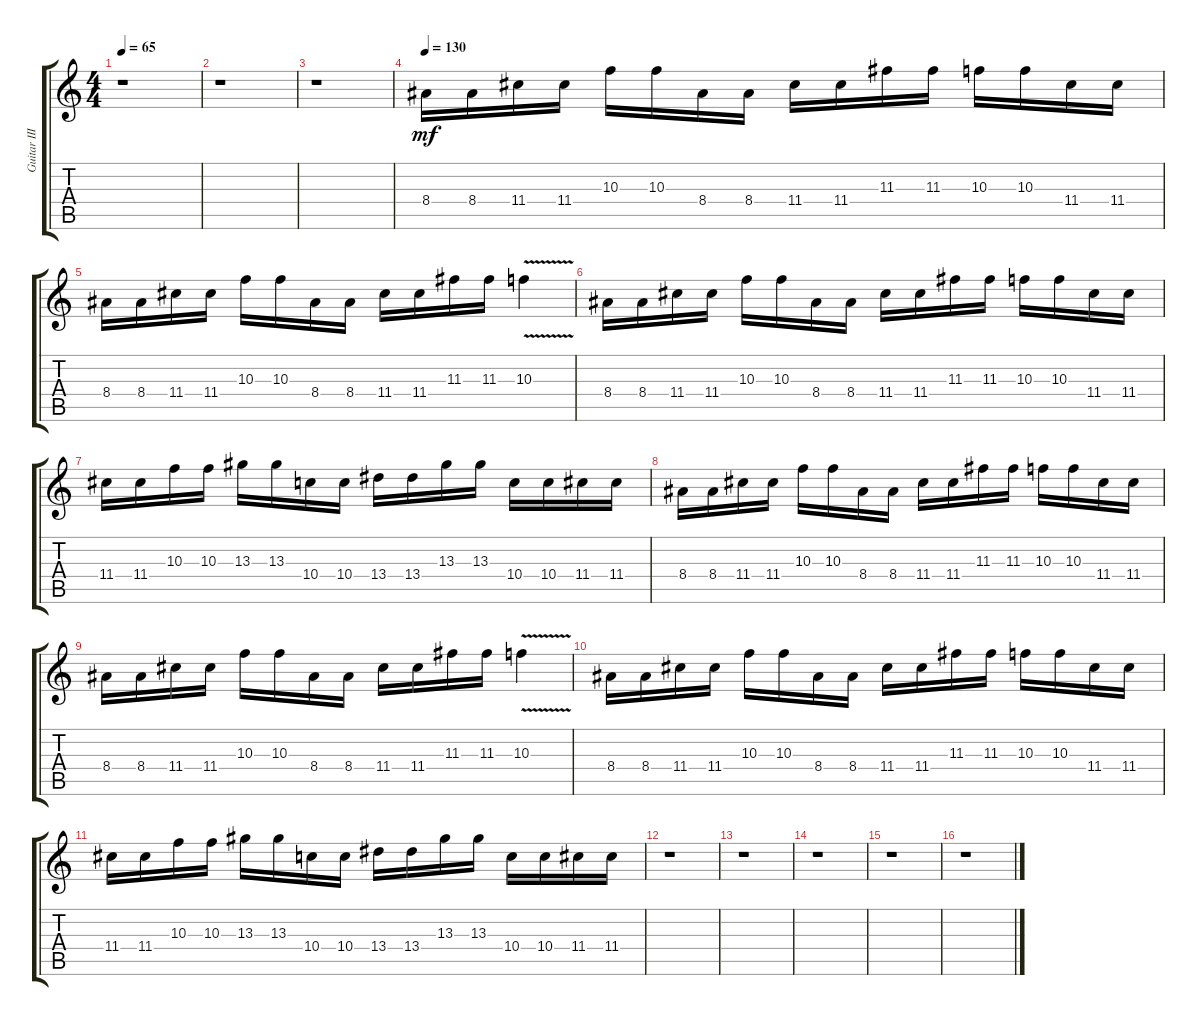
\track ("Guitar III" "Guitar III") {instrument distortionguitar}
\staff {score tabs}
\tuning (E4 B3 G3 D3 A2 E2) {hide}
\ts (4 4)
\tempo 65
\clef g2
\ks c
r.1{dy mf} |
r.1 |
r.1 |
\tempo 130
8.4.16 8.4.16 11.4.16 11.4.16 10.3.16 10.3.16 8.4.16 8.4.16 11.4.16 11.4.16 11.3.16 11.3.16 10.3.16 10.3.16 11.4.16 11.4.16 |
8.4.16 8.4.16 11.4.16 11.4.16 10.3.16 10.3.16 8.4.16 8.4.16 11.4.16 11.4.16 11.3.16 11.3.16 10.3{v}.4 |
8.4.16 8.4.16 11.4.16 11.4.16 10.3.16 10.3.16 8.4.16 8.4.16 11.4.16 11.4.16 11.3.16 11.3.16 10.3.16 10.3.16 11.4.16 11.4.16 |
11.4.16 11.4.16 10.3.16 10.3.16 13.3.16 13.3.16 10.4.16 10.4.16 13.4.16 13.4.16 13.3.16 13.3.16 10.4.16 10.4.16 11.4.16 11.4.16 |
8.4.16 8.4.16 11.4.16 11.4.16 10.3.16 10.3.16 8.4.16 8.4.16 11.4.16 11.4.16 11.3.16 11.3.16 10.3.16 10.3.16 11.4.16 11.4.16 |
8.4.16 8.4.16 11.4.16 11.4.16 10.3.16 10.3.16 8.4.16 8.4.16 11.4.16 11.4.16 11.3.16 11.3.16 10.3{v}.4 |
8.4.16 8.4.16 11.4.16 11.4.16 10.3.16 10.3.16 8.4.16 8.4.16 11.4.16 11.4.16 11.3.16 11.3.16 10.3.16 10.3.16 11.4.16 11.4.16 |
11.4.16 11.4.16 10.3.16 10.3.16 13.3.16 13.3.16 10.4.16 10.4.16 13.4.16 13.4.16 13.3.16 13.3.16 10.4.16 10.4.16 11.4.16 11.4.16 |
r.1 |
r.1 |
r.1 |
r.1 |
r.1
